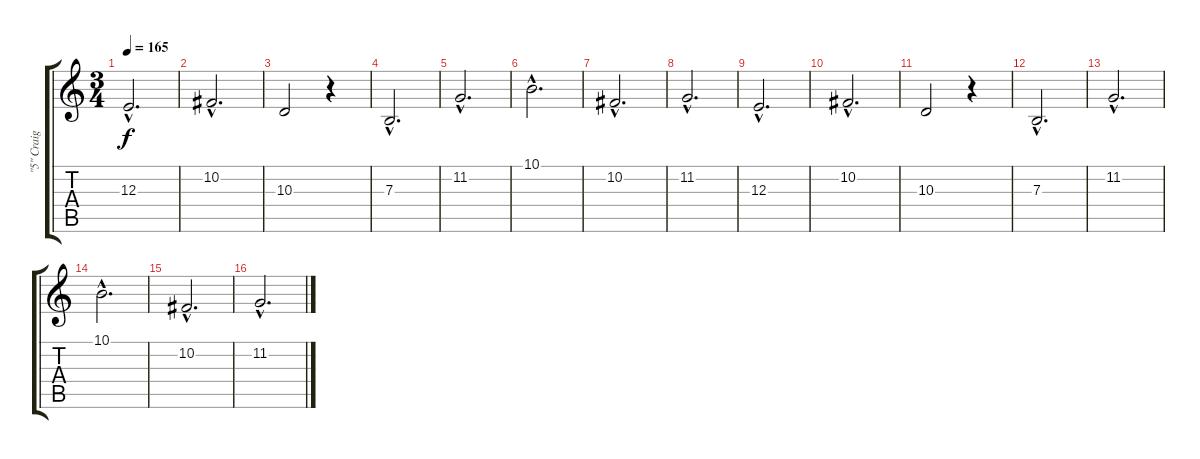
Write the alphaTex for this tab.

\track ("\"5\" Craig Jones (Sampler)" "\"5\" Craig ") {instrument sitar}
\staff {score tabs}
\tuning (Db4 Ab3 E3 B2 Gb2 B1) {hide}
\ts (3 4)
\tempo 165
\clef g2
\ks c
12.3{hac}.2{d dy f} |
10.2{hac}.2{d} |
10.3.2 r.4 |
7.3{hac}.2{d} |
11.2{hac}.2{d} |
10.1{hac}.2{d} |
10.2{hac}.2{d} |
11.2{hac}.2{d} |
12.3{hac}.2{d} |
10.2{hac}.2{d} |
10.3.2 r.4 |
7.3{hac}.2{d} |
11.2{hac}.2{d} |
10.1{hac}.2{d} |
10.2{hac}.2{d} |
11.2{hac}.2{d}
